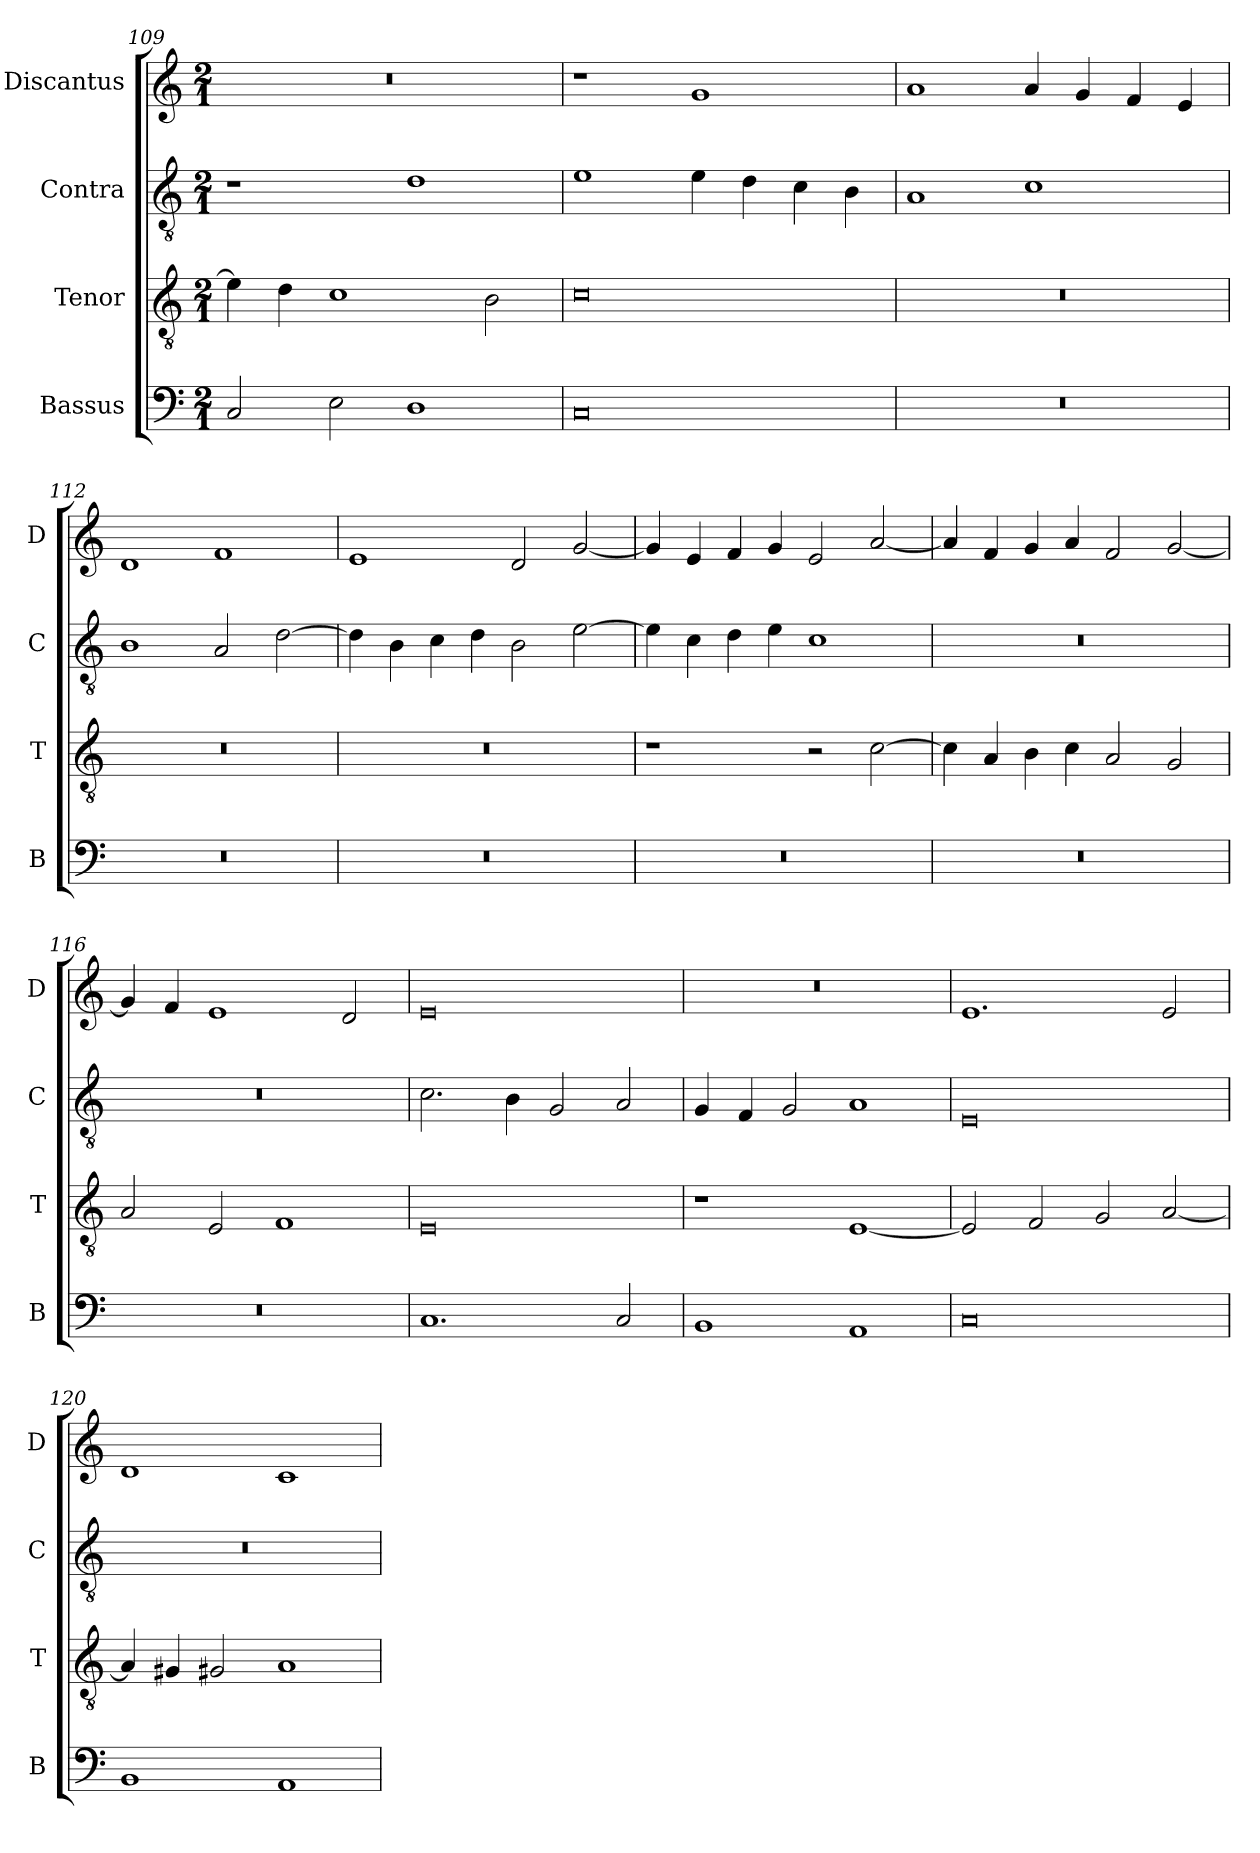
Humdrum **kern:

**kern	**kern	**kern	**kern
*part4	*part3	*part2	*part1
*staff4	*staff3	*staff2	*staff1
*I"Bassus	*I"Tenor	*I"Contra	*I"Discantus
*I'B	*I'T	*I'C	*I'D
*clefF4	*clefGv2	*clefGv2	*clefG2
*k[]	*k[]	*k[]	*k[]
*M2/1	*M2/1	*M2/1	*M2/1
=109	=109	=109	=109
2C/	4e\]	1r	0r
.	4d\	.	.
2E\	1c	.	.
1D	.	1d	.
.	2B\	.	.
=110	=110	=110	=110
0C	0c	1e	1r
.	.	4e\	1g
.	.	4d\	.
.	.	4c\	.
.	.	4B\	.
=111	=111	=111	=111
0r	0r	1A	1a
.	.	1c	4a/
.	.	.	4g/
.	.	.	4f/
.	.	.	4e/
=112	=112	=112	=112
0r	0r	1B	1d
.	.	2A/	1f
.	.	[2d\	.
=113	=113	=113	=113
0r	0r	4d\]	1e
.	.	4B\	.
.	.	4c\	.
.	.	4d\	.
.	.	2B\	2d/
.	.	[2e\	[2g/
=114	=114	=114	=114
0r	1r	4e\]	4g/]
.	.	4c\	4e/
.	.	4d\	4f/
.	.	4e\	4g/
.	2r	1c	2e/
.	[2c\	.	[2a/
=115	=115	=115	=115
0r	4c\]	0r	4a/]
.	4A/	.	4f/
.	4B\	.	4g/
.	4c\	.	4a/
.	2A/	.	2f/
.	2G/	.	[2g/
=116	=116	=116	=116
0r	2A/	0r	4g/]
.	.	.	4f/
.	2E/	.	1e
.	1F	.	.
.	.	.	2d/
=117	=117	=117	=117
1.C	0E	2.c\	0e
.	.	4B\	.
.	.	2G/	.
2C/	.	2A/	.
=118	=118	=118	=118
1BB	1r	4G/	0r
.	.	4F/	.
.	.	2G/	.
1AA	[1E	1A	.
=119	=119	=119	=119
0C	2E/]	0E	1.e
.	2F/	.	.
.	2G/	.	.
.	[2A/	.	2e/
=120	=120	=120	=120
1BB	4A/]	0r	1d
.	4G#X/	.	.
.	2G#X/	.	.
1AA	1A	.	1c
=	=	=	=
*-	*-	*-	*-
